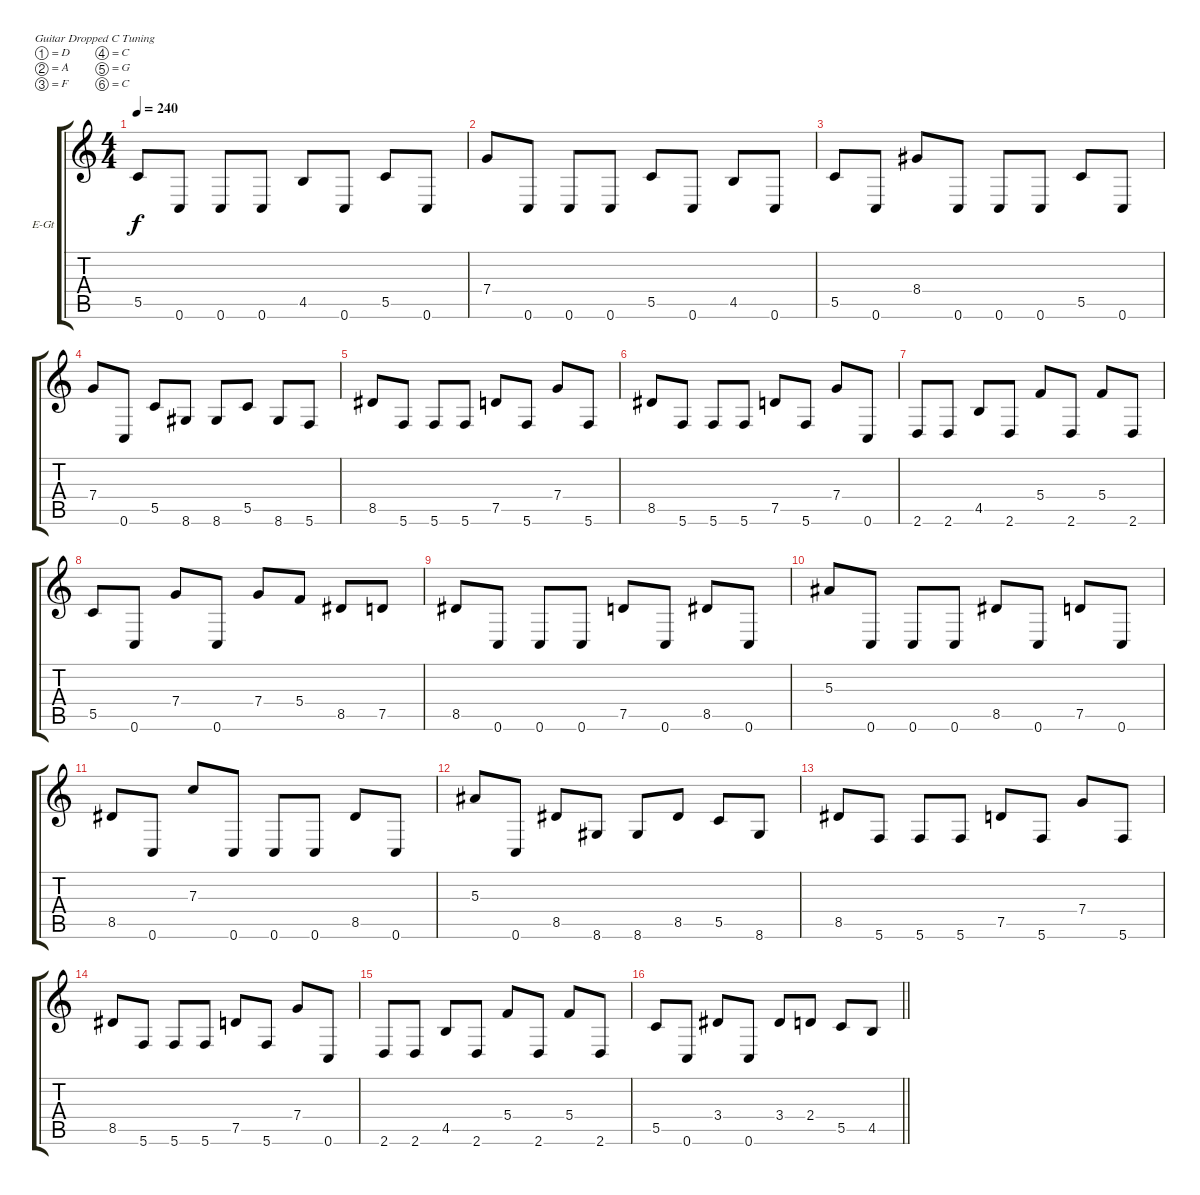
\bracketExtendMode groupsimilarinstruments
\firstSystemTrackNameOrientation horizontal
\otherSystemsTrackNameOrientation horizontal
\track ("Earnie" "E-Gt") {instrument overdrivenguitar}
\staff {score tabs}
\tuning (D4 A3 F3 C3 G2 C2)
\ts (4 4)
\tempo 240
\clef g2
\ks c
5.5.8{dy f} 0.6.8 0.6.8 0.6.8 4.5.8 0.6.8 5.5.8 0.6.8 |
7.4.8 0.6.8 0.6.8 0.6.8 5.5.8 0.6.8 4.5.8 0.6.8 |
5.5.8 0.6.8 8.4.8 0.6.8 0.6.8 0.6.8 5.5.8 0.6.8 |
7.4.8 0.6.8 5.5.8 8.6.8 8.6.8 5.5.8 8.6.8 5.6.8 |
8.5.8 5.6.8 5.6.8 5.6.8 7.5.8 5.6.8 7.4.8 5.6.8 |
8.5.8 5.6.8 5.6.8 5.6.8 7.5.8 5.6.8 7.4.8 0.6.8 |
2.6.8 2.6.8 4.5.8 2.6.8 5.4.8 2.6.8 5.4.8 2.6.8 |
5.5.8 0.6.8 7.4.8 0.6.8 7.4.8 5.4.8 8.5.8 7.5.8 |
8.5.8 0.6.8 0.6.8 0.6.8 7.5.8 0.6.8 8.5.8 0.6.8 |
5.3.8 0.6.8 0.6.8 0.6.8 8.5.8 0.6.8 7.5.8 0.6.8 |
8.5.8 0.6.8 7.3.8 0.6.8 0.6.8 0.6.8 8.5.8 0.6.8 |
5.3.8 0.6.8 8.5.8 8.6.8 8.6.8 8.5.8 5.5.8 8.6.8 |
8.5.8 5.6.8 5.6.8 5.6.8 7.5.8 5.6.8 7.4.8 5.6.8 |
8.5.8 5.6.8 5.6.8 5.6.8 7.5.8 5.6.8 7.4.8 0.6.8 |
2.6.8 2.6.8 4.5.8 2.6.8 5.4.8 2.6.8 5.4.8 2.6.8 |
\barLineRight lightlight
5.5.8 0.6.8 3.4.8 0.6.8 3.4.8 2.4.8 5.5.8 4.5.8
